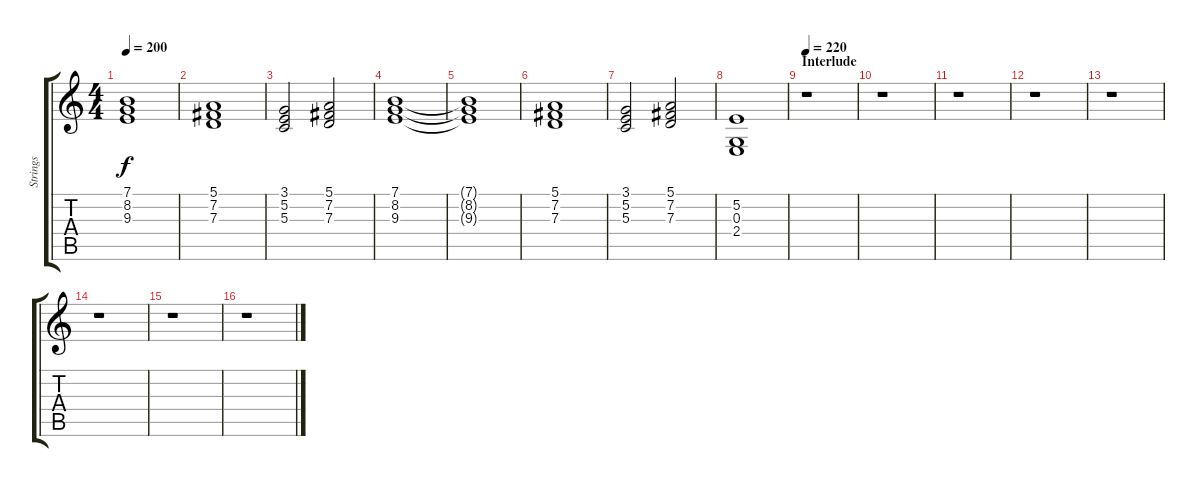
\track ("Strings" "Strings") {instrument stringensemble1}
\staff {score tabs}
\tuning (E4 B3 G3 D3 A2 E2) {hide}
\ts (4 4)
\tempo 200
\clef g2
\ks c
(7.1{t} 8.2{t} 9.3{t}).1{dy f} |
(5.1 7.2 7.3).1 |
(3.1 5.2 5.3).2 (5.1 7.2 7.3).2 |
(7.1 8.2 9.3).1 |
(7.1{t} 8.2{t} 9.3{t}).1 |
(5.1 7.2 7.3).1 |
(3.1 5.2 5.3).2 (5.1 7.2 7.3).2 |
(5.2 0.3 2.4).1 |
\section ("" "Interlude")
\tempo 220
r.1 |
r.1 |
r.1 |
r.1 |
r.1 |
r.1 |
r.1 |
r.1
